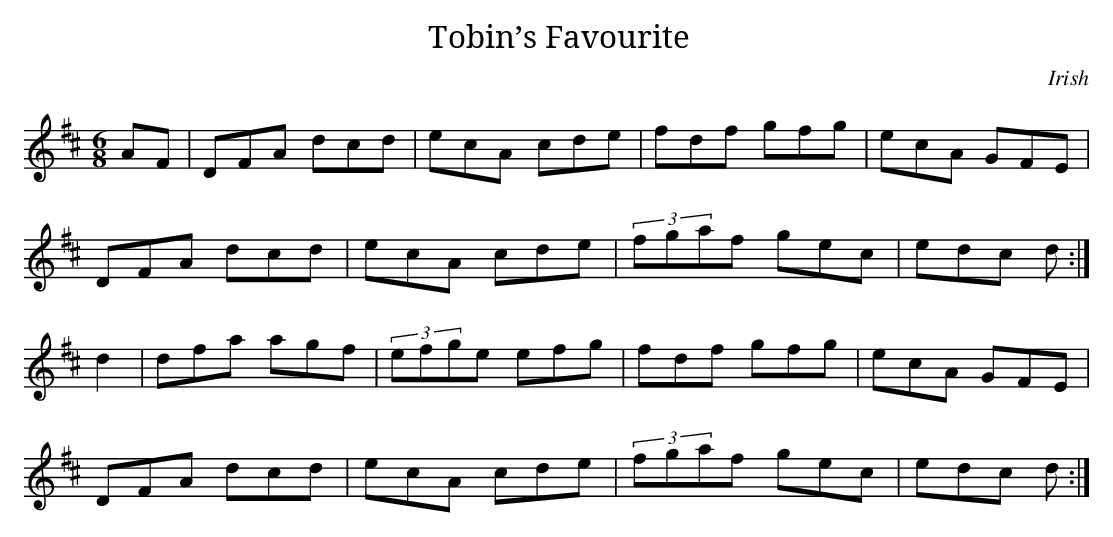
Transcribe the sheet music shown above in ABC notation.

X:1
T:Tobin’s Favourite
M:6/8
K:D
AF | DFA dcd | ecA cde | fdf gfg | ecA GFE |
DFA dcd | ecA cde | (3fgaf gec | edc d :|
d2 | dfa agf | (3efge efg | fdf gfg | ecA GFE |
DFA dcd | ecA cde | (3fgaf gec | edc d :|
